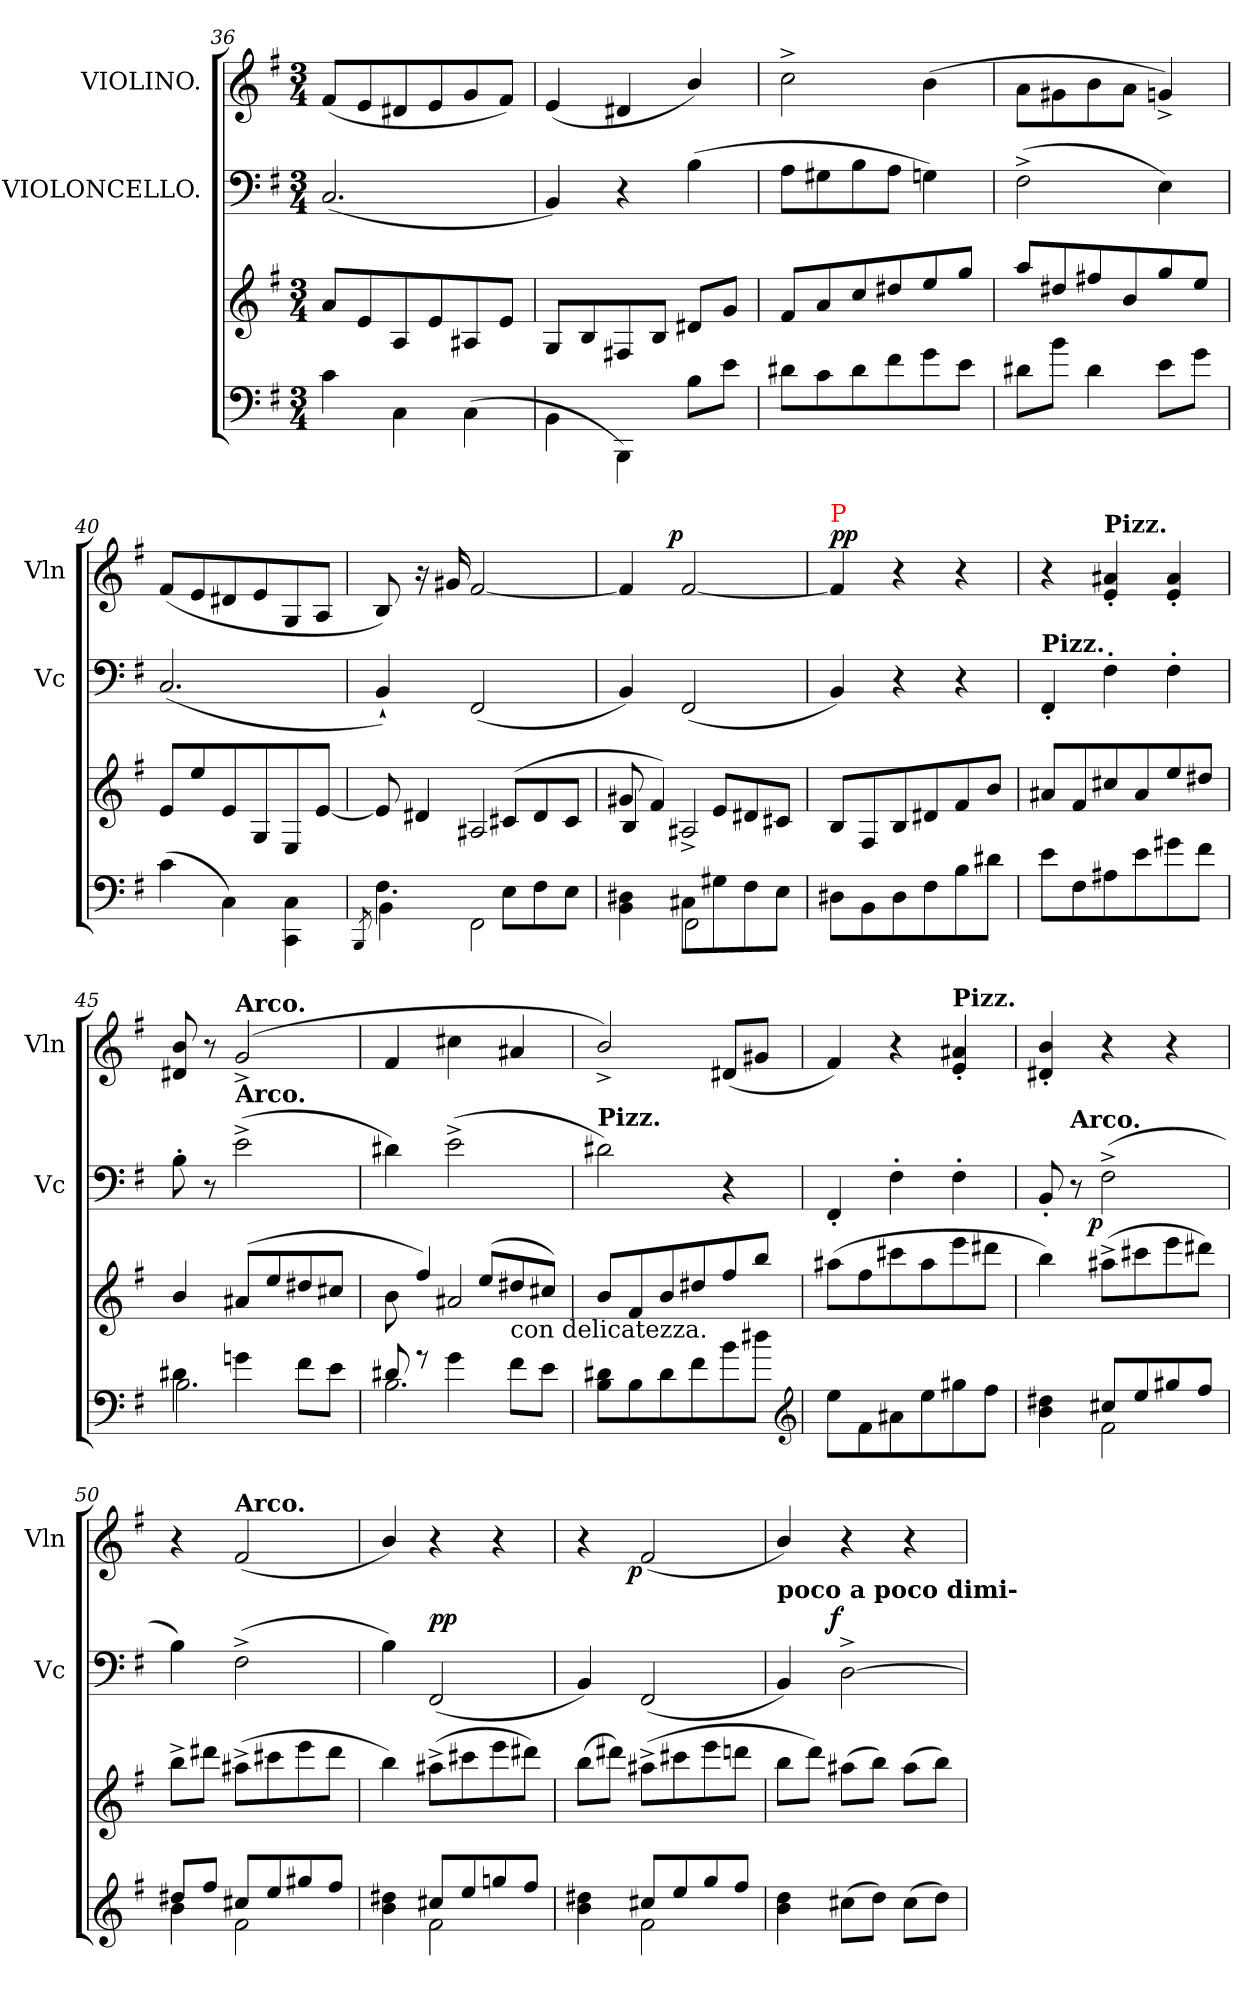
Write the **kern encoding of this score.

**kern	**kern	**kern	**dynam	**kern	**dynam
*part3	*part3	*part2	*part2	*part1	*part1
*staff4	*staff3	*staff2	*staff2	*staff1	*staff1
*	*	*I"VIOLONCELLO.	*	*I"VIOLINO.	*
*	*	*I'Vc	*	*I'Vln	*
*clefF4	*clefG2	*clefF4	*	*clefG2	*
*k[f#]	*k[f#]	*k[f#]	*	*k[f#]	*
*G:	*G:	*G:	*	*G:	*
*M3/4	*M3/4	*M3/4	*	*M3/4	*
=36	=36	=36	=36	=36	=36
4c	8aL	(<2.C	.	(<8f#L	.
.	8e	.	.	8e	.
4C\	8A	.	.	8d#X	.
.	8e	.	.	8e	.
(>4C\	8A#X	.	.	8g	.
.	8eJ	.	.	8f#J)	.
=37	=37	=37	=37	=37	=37
4BB\	8G/L	4BB)	.	(<4e	.
.	8B/	.	.	.	.
4BBB\)	8F#X	4r	.	4d#X	.
.	8B/J	.	.	.	.
8BL	8d#XL	(>4B	.	4b/)	.
8eJ	8gJ	.	.	.	.
=38	=38	=38	=38	=38	=38
8d#XL	8f#/L	8AL	.	2cc^<	.
8c\	8a/	8G#X	.	.	.
8d#\	8cc/	8B	.	.	.
8f#\	8dd#X/	8AJ	.	.	.
8g\	8ee/	4Gn)	.	(4b	.
8e\J	8gg/J	.	.	.	.
=39	=39	=39	=39	=39	=39
8d#XL	8aa/L	(>2F#^<	.	8a\L	.
8b\J	8dd#X/	.	.	8g#X\	.
4d#\	8ff#X/	.	.	8b\	.
.	8b/	.	.	8a\J	.
8e\L	8gg/	4E)	.	4gn^<)	.
8g\J	8ee/J	.	.	.	.
=40	=40	=40	=40	=40	=40
(>4c	8eL	(<2.C	.	(<8f#L	.
.	8ee	.	.	8e	.
4C\)	8e	.	.	8d#X	.
.	8G/	.	.	8e	.
4C\ 4CC\	8E/	.	.	8G	.
.	[8eJ	.	.	8AJ	.
=41	=41	=41	=41	=41	=41
8qBBB	.	.	.	.	.
*^	*^	*	*	*	*
4.F#\	4BB	8e]	4ryy	4BB`<)	.	8B)	.
.	.	4d#X	.	.	.	16r	.
.	.	.	.	.	.	16g#X	.
.	2FF#	.	2A#X/	(<2FF#	.	[2f#	.
8E\L	.	(<8c#XL	.	.	.	.	.
8F#\	.	8d#	.	.	.	.	.
8E\J	.	8c#J	.	.	.	.	.
=42	=42	=42	=42	=42	=42	=42	=42
4D#X\ 4BB\	4ryy	8g#X	4B/	4BB)	.	4f#]	.
.	.	4f#)	.	.	.	.	.
!	!	!	!	!	!	!	!LO:DY:a:rj
8C#X\L	2FF#	.	2A#X^>/	(<2FF#	.	[2f#	p
8G#X\	.	8eL	.	.	.	.	.
8F#\	.	8d#X	.	.	.	.	.
8E\J	.	8c#XJ	.	.	.	.	.
*v	*v	*	*	*	*	*	*
*	*v	*v	*	*	*	*
=43	=43	=43	=43	=43	=43
!	!	!	!	!LO:TX:a:color=red:t=P	!
!	!	!	!	!	!LO:DY:a
8D#XL	8BL	4BB)	.	4f#]	pp
8BB\	8F#/	.	.	.	.
8D#	8B	4r	.	4r	.
8F#	8d#X	.	.	.	.
8B	8f#	4r	.	4r	.
8d#XJ	8bJ	.	.	.	.
=44	=44	=44	=44	=44	=44
!	!	!LO:TX:a:B:t=Pizz.	!	!	!
8eL	8a#X/L	4FF#'<	.	4r	.
8F#	8f#/	.	.	.	.
!	!	!	!	!LO:TX:a:B:t=Pizz.	!
8A#X	8cc#X/	4F#'>	.	4a#X' 4e'	.
8e\	8a#/	.	.	.	.
8g#X	8ee/	4F#'>	.	4a#' 4e'	.
8f#\J	8dd#X/J	.	.	.	.
=45	=45	=45	=45	=45	=45
*^	*	*	*	*	*
4d#X\	2.B\	4b/	8B'>	.	8b 8d#X	.
.	.	.	8r	.	8r	.
!	!	!	!	!	!LO:TX:a:B:t=Arco.	!
!	!	!	!LO:TX:a:B:t=Arco.	!	!	!
4gn\	.	(>8a#X/L	(>2e^<	.	(2g^<	.
.	.	8ee/	.	.	.	.
8f#\L	.	8dd#X/	.	.	.	.
8e\J	.	8cc#X/J	.	.	.	.
=46	=46	=46	=46	=46	=46	=46
*	*	*^	*	*	*	*
8d#X	2.B\	8b	4ryy	4d#X)	.	4f#	.
8rg	.	4ff#)	.	.	.	.	.
4g\	.	.	2a#X/	(>2e^<	.	4cc#X	.
.	.	(>8eeL	.	.	.	.	.
!	!	!LO:TX:b:t=con delicatezza.	!	!	!	!	!
8f#\L	.	8dd#X	.	.	.	4a#X	.
8e\J	.	8cc#XJ)	.	.	.	.	.
*v	*v	*	*	*	*	*	*
*	*v	*v	*	*	*	*
=47	=47	=47	=47	=47	=47
!	!	!LO:TX:a:B:t=Pizz.	!	!	!
8d#X\ 8B\L	8b/L	2d#X)	.	2b^</)	.
8B\	8f#/	.	.	.	.
8d#\	8b/	.	.	.	.
8f#\	8dd#X/	.	.	.	.
8b\	8ff#/	4r	.	(<8d#XL	.
8dd#J	8bb/J	.	.	8g#XJ	.
*clefG2	*	*	*	*	*
=48	=48	=48	=48	=48	=48
8eeL	(>8aa#XL	4FF#'<	.	4f#)	.
8f#	8ff#	.	.	.	.
8a#X	8ccc#X	4F#'>	.	4r	.
8ee	8aa#	.	.	.	.
!	!	!	!	!LO:TX:a:B:t=Pizz.	!
8gg#X	8eee	4F#'>	.	4a#X' 4e'	.
8ff#J	8ddd#XJ	.	.	.	.
=49	=49	=49	=49	=49	=49
*^	*	*	*	*	*
4ryy	4dd#X 4b	4bb)	8BB'	.	4b' 4d#X'	.
!	!	!	!LO:TX:a:B:t=Arco.	!	!	!
.	.	.	8r	.	.	.
!	!	!	!	!LO:DY:rj	!	!
8cc#XL	2f#	(>8aa#X^<L	(>2F#^<	p	4r	.
8ee	.	8ccc#X	.	.	.	.
8gg#X	.	8eee	.	.	4r	.
8ff#J	.	8ddd#XJ)	.	.	.	.
=50	=50	=50	=50	=50	=50	=50
8dd#XL	4b	8bb^<L	4B)	.	4r	.
8ff#J	.	8ddd#XJ	.	.	.	.
!	!	!	!	!	!LO:TX:a:B:t=Arco.	!
8cc#XL	2f#	(>8aa#X^<L	(>2F#^>	.	(<2f#	.
8ee	.	8ccc#X	.	.	.	.
8gg#X	.	8eee	.	.	.	.
8ff#J	.	8ddd#J	.	.	.	.
=51	=51	=51	=51	=51	=51	=51
4ryy	4dd#X 4b	4bb)	4B)	.	4b/)	.
!	!	!	!	!LO:DY:a	!	!
8cc#XL	2f#	(>8aa#X^<L	(<2FF#	pp	4r	.
8ee	.	8ccc#X	.	.	.	.
8ggn	.	8eee	.	.	4r	.
8ff#J	.	8ddd#XJ)	.	.	.	.
=52	=52	=52	=52	=52	=52	=52
4ryy	4dd#X 4b	(>8bbL	4BB)	.	4r	.
.	.	8ddd#XJ)	.	.	.	.
!	!	!	!	!	!	!LO:DY:rj
8cc#XL	2f#	(>8aa#X^<L	(<2FF#	.	(<2f#	p
8ee	.	8ccc#X	.	.	.	.
8gg	.	8eee	.	.	.	.
8ff#J	.	8dddnJ	.	.	.	.
*v	*v	*	*	*	*	*
=53	=53	=53	=53	=53	=53
!	!	!LO:TX:a:B:t=poco a poco dimi-	!	!	!
4dd 4b	8bbL	4BB)	.	4b/)	.
.	8dddJ)	.	.	.	.
!	!	!	!LO:DY:a:rj	!	!
(>8cc#XL	(>8aa#XL	[2D^>	f	4r	.
8ddJ)	8bbJ)	.	.	.	.
(>8cc#L	(>8aa#L	.	.	4r	.
8ddJ)	8bbJ)	.	.	.	.
=	=	=	=	=	=
*-	*-	*-	*-	*-	*-
